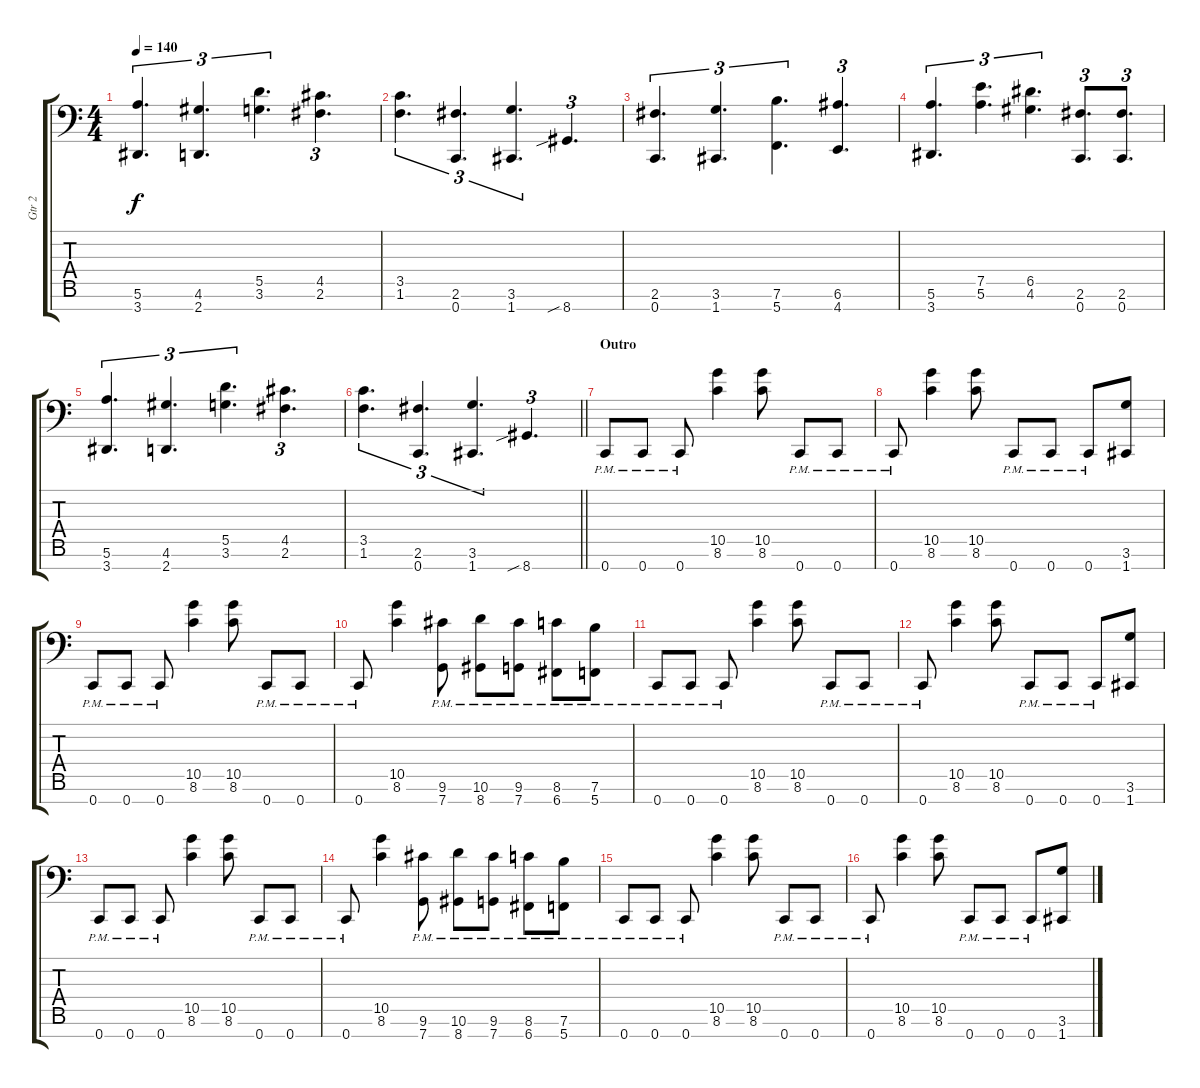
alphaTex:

\track ("Gtr 2" "Gtr 2") {instrument distortionguitar}
\staff {score tabs}
\tuning (E4 B3 G3 D3 A2 E2 C-1) {hide}
\ts (4 4)
\tempo 140
\clef f4
\ks c
(5.6 3.7).4{d tu (3 2) dy f} (4.6 2.7).4{d tu (3 2)} (5.5 3.6).4{d tu (3 2)} (4.5 2.6).4{d tu (3 2)} |
(3.5 1.6).4{d tu (3 2)} (2.6 0.7).4{d tu (3 2)} (3.6 1.7).4{d tu (3 2)} 8.7{sib}.4{d tu (3 2)} |
(2.6 0.7).4{d tu (3 2)} (3.6 1.7).4{d tu (3 2)} (7.6 5.7).4{d tu (3 2)} (6.6 4.7).4{d tu (3 2)} |
(5.6 3.7).4{d tu (3 2)} (7.5 5.6).4{d tu (3 2)} (6.5 4.6).4{d tu (3 2)} (2.6 0.7).8{d tu (3 2)} (2.6 0.7).8{d tu (3 2)} |
(5.6 3.7).4{d tu (3 2)} (4.6 2.7).4{d tu (3 2)} (5.5 3.6).4{d tu (3 2)} (4.5 2.6).4{d tu (3 2)} |
\barLineRight lightlight
(3.5 1.6).4{d tu (3 2)} (2.6 0.7).4{d tu (3 2)} (3.6 1.7).4{d tu (3 2)} 8.7{sib}.4{d tu (3 2)} |
\section ("" "Outro")
0.7{pm}.8 0.7{pm}.8 0.7{pm}.8 (10.5 8.6).4 (10.5 8.6).8 0.7{pm}.8 0.7{pm}.8 |
0.7{pm}.8 (10.5 8.6).4 (10.5 8.6).8 0.7{pm}.8 0.7{pm}.8 0.7{pm}.8 (3.6 1.7).8 |
0.7{pm}.8 0.7{pm}.8 0.7{pm}.8 (10.5 8.6).4 (10.5 8.6).8 0.7{pm}.8 0.7{pm}.8 |
0.7{pm}.8 (10.5 8.6).4 (9.6{pm} 7.7{pm}).8 (10.6{pm} 8.7{pm}).8 (9.6{pm} 7.7{pm}).8 (8.6{pm} 6.7{pm}).8 (7.6{pm} 5.7{pm}).8 |
0.7{pm}.8 0.7{pm}.8 0.7{pm}.8 (10.5 8.6).4 (10.5 8.6).8 0.7{pm}.8 0.7{pm}.8 |
0.7{pm}.8 (10.5 8.6).4 (10.5 8.6).8 0.7{pm}.8 0.7{pm}.8 0.7{pm}.8 (3.6 1.7).8 |
0.7{pm}.8 0.7{pm}.8 0.7{pm}.8 (10.5 8.6).4 (10.5 8.6).8 0.7{pm}.8 0.7{pm}.8 |
0.7{pm}.8 (10.5 8.6).4 (9.6{pm} 7.7{pm}).8 (10.6{pm} 8.7{pm}).8 (9.6{pm} 7.7{pm}).8 (8.6{pm} 6.7{pm}).8 (7.6{pm} 5.7{pm}).8 |
0.7{pm}.8 0.7{pm}.8 0.7{pm}.8 (10.5 8.6).4 (10.5 8.6).8 0.7{pm}.8 0.7{pm}.8 |
0.7{pm}.8 (10.5 8.6).4 (10.5 8.6).8 0.7{pm}.8 0.7{pm}.8 0.7{pm}.8 (3.6 1.7).8
